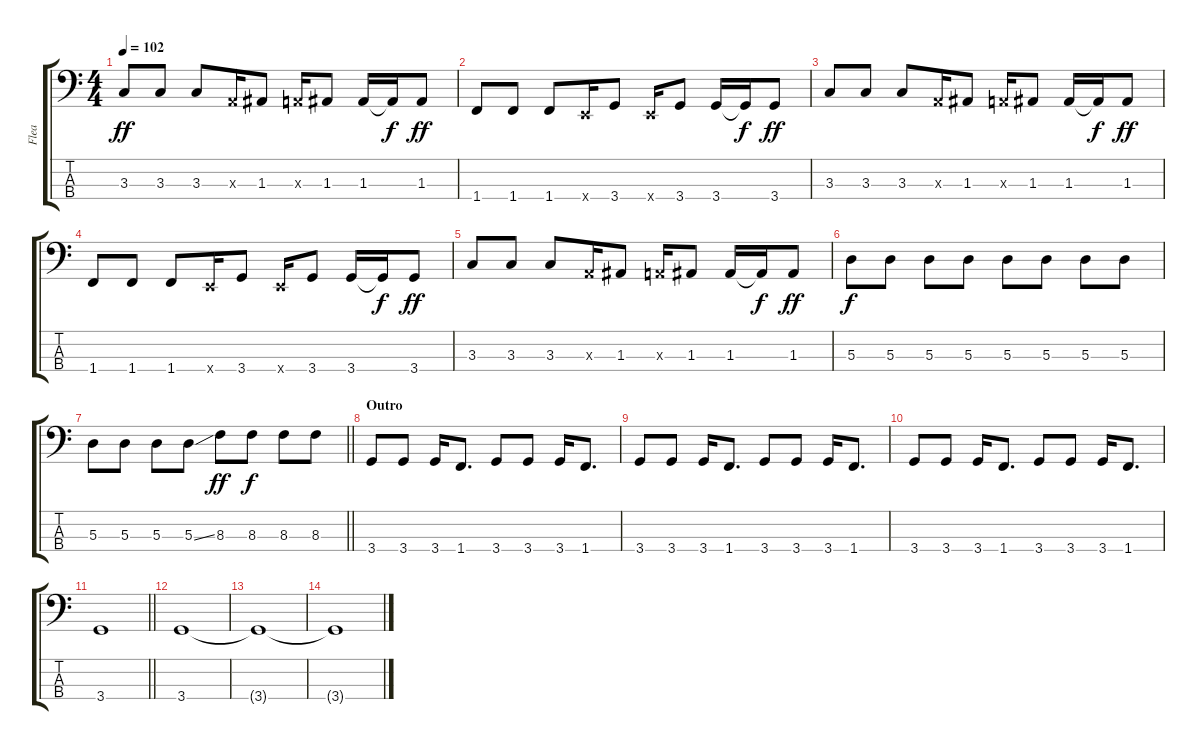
\track ("Flea" "Flea") {instrument electricbassfinger}
\staff {score tabs}
\tuning (G2 D2 A1 E1) {hide}
\ts (4 4)
\tempo 102
\clef f4
\ks c
3.3.8{dy ff} 3.3.8 3.3.8 0.3{x}.16 1.3.8 0.3{x}.16 1.3.8 1.3.16 1.3{t}.16{dy f} 1.3.8{dy ff} |
1.4.8 1.4.8 1.4.8 0.4{x}.16 3.4.8 0.4{x}.16 3.4.8 3.4.16 3.4{t}.16{dy f} 3.4.8{dy ff} |
3.3.8 3.3.8 3.3.8 0.3{x}.16 1.3.8 0.3{x}.16 1.3.8 1.3.16 1.3{t}.16{dy f} 1.3.8{dy ff} |
1.4.8 1.4.8 1.4.8 0.4{x}.16 3.4.8 0.4{x}.16 3.4.8 3.4.16 3.4{t}.16{dy f} 3.4.8{dy ff} |
3.3.8 3.3.8 3.3.8 0.3{x}.16 1.3.8 0.3{x}.16 1.3.8 1.3.16 1.3{t}.16{dy f} 1.3.8{dy ff} |
5.3.8{dy f} 5.3.8 5.3.8 5.3.8 5.3.8 5.3.8 5.3.8 5.3.8 |
\barLineRight lightlight
5.3.8 5.3.8 5.3.8 5.3{ss}.8 8.3.8{dy ff} 8.3.8{dy f} 8.3.8 8.3.8 |
\section ("" "Outro")
3.4.8 3.4.8 3.4.16 1.4.8{d} 3.4.8 3.4.8 3.4.16 1.4.8{d} |
3.4.8 3.4.8 3.4.16 1.4.8{d} 3.4.8 3.4.8 3.4.16 1.4.8{d} |
3.4.8 3.4.8 3.4.16 1.4.8{d} 3.4.8 3.4.8 3.4.16 1.4.8{d} |
\barLineRight lightlight
3.4.1 |
3.4.1 |
3.4{t}.1 |
3.4{t}.1
